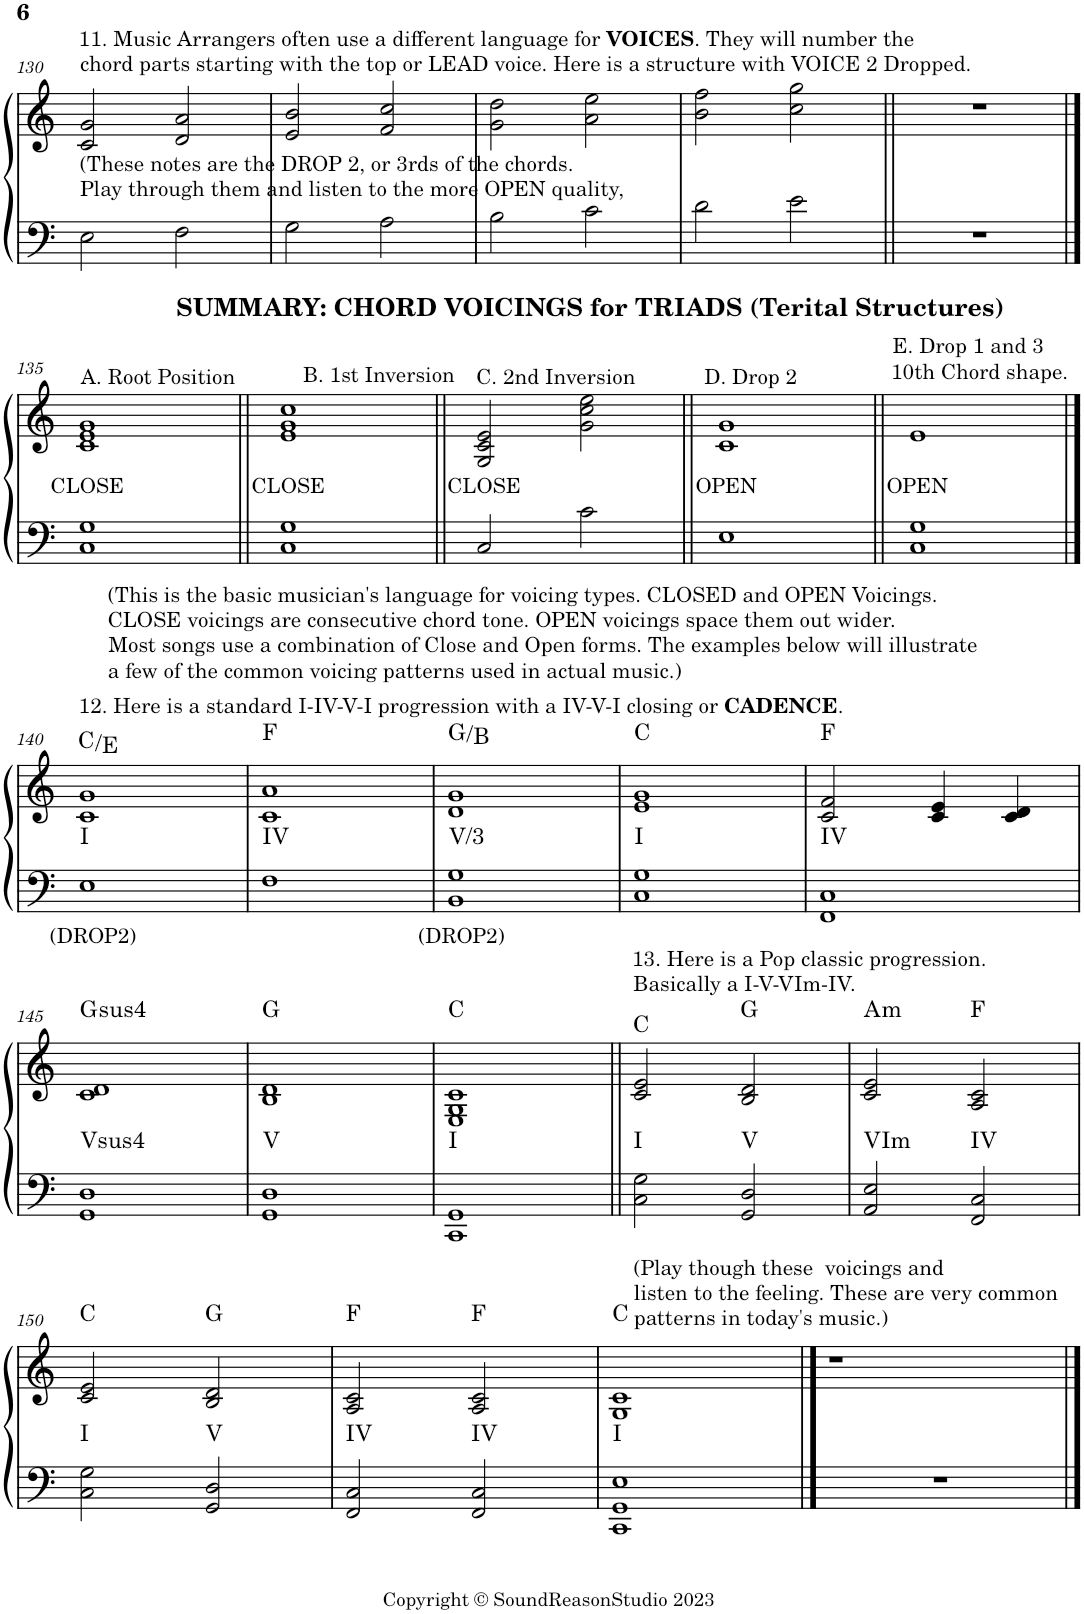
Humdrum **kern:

**kern	**text	**kern	**text	**harte
*part1	*part1	*part1	*part1	*part1
*staff2	*staff2	*staff1	*staff1	*
*I"Piano	*	*	*	*
*I'Pno.	*	*	*	*
!!LO:PB:g=z
*clefF4	*	*clefG2	*	*
*k[]	*	*k[]	*	*
*M4/4	*	*M4/4	*	*
=130	=130	=130	=130	=130
!	!	!LO:TX:a:t=11. Music Arrangers often use a different language for	!	!
!	!	!LO:TX:a:B:t=VOICES	!	!
!	!	!LO:TX:a:t=. They will number the	!	!
!	!	!LO:TX:a:t=chord parts starting with the top or LEAD voice. Here is a structure with VOICE 2 Dropped.	!	!
!LO:TX:a:t=(These notes are the DROP 2, or 3rds of the chords.	!	!	!	!
!LO:TX:a:t=Play through them and listen to the more OPEN quality,	!	!	!	!
2E\	.	2c/ 2g/	.	.
2F\	.	2d/ 2a/	.	.
=131	=131	=131	=131	=131
2G\	.	2e/ 2b/	.	.
2A\	.	2f/ 2cc/	.	.
=132	=132	=132	=132	=132
2B\	.	2g\ 2dd\	.	.
2c\	.	2a\ 2ee\	.	.
=133	=133	=133	=133	=133
2d\	.	2b\ 2ff\	.	.
2e\	.	2cc\ 2gg\	.	.
=134||	=134||	=134||	=134||	=134||
1r	.	1r	.	.
!!LO:LB:g=z
==135	==135	==135	==135	==135
!	!	!LO:TX:a:t=A. Root Position	!	!
!LO:TX:b:t=(This is the basic musician's language for voicing types. CLOSED and OPEN Voicings.	!	!	!	!
!LO:TX:b:t=CLOSE voicings are consecutive chord tone. OPEN voicings space them out wider.	!	!	!	!
!LO:TX:b:t=Most songs use a combination of Close and Open forms. The examples below will illustrate	!	!	!	!
!LO:TX:b:t=a few of the common voicing patterns used in actual music.)	!	!	!	!
!	!	!	!LO:LY:b	!
1C 1G	.	1c 1e 1g	CLOSE	.
=136||	=136||	=136||	=136||	=136||
!	!	!LO:TX:a:t=B. 1st Inversion	!	!
!	!	!	!LO:LY:b	!
1C 1G	.	1e 1g 1cc	CLOSE	.
=137||	=137||	=137||	=137||	=137||
!	!	!LO:TX:a:t=C. 2nd Inversion	!	!
!	!	!	!LO:LY:b	!
2C/	.	2G/ 2c/ 2e/	CLOSE	.
!	!	!LO:TX:a:B:t=SUMMARY&colon; CHORD VOICINGS for TRIADS (Terital Structures)	!	!
2c\	.	2g\ 2cc\ 2ee\	.	.
=138||	=138||	=138||	=138||	=138||
!	!	!LO:TX:a:t=D. Drop 2	!	!
!	!	!	!LO:LY:b	!
1E	.	1c 1g	OPEN	.
=139||	=139||	=139||	=139||	=139||
!	!	!LO:TX:a:t=E. Drop 1 and 3	!	!
!	!	!LO:TX:a:t=10th Chord shape.	!	!
!	!	!	!LO:LY:b	!
1C 1G	.	1e	OPEN	.
!!LO:LB:g=z
==140	==140	==140	==140	==140
!	!	!LO:TX:a:t=12. Here is a standard I-IV-V-I progression with a IV-V-I closing or	!	!
!	!	!LO:TX:a:B:t=CADENCE	!	!
!	!	!LO:TX:a:t=.	!	!
!	!LO:LY:b	!	!	!LO:H:n=2:kt=I
1E	(DROP2)	1c 1g	.	C:maj/3 N
=141	=141	=141	=141	=141
!	!	!	!	!LO:H:n=2:kt=IV
1F	.	1c 1a	.	F:maj N
=142	=142	=142	=142	=142
!	!LO:LY:b	!	!	!LO:H:n=2:kt=V/3
1BB 1G	(DROP2)	1d 1g	.	G:maj/3 N
=143	=143	=143	=143	=143
!	!	!	!	!LO:H:n=2:kt=I
1C 1G	.	1e 1g	.	C:maj N
=144	=144	=144	=144	=144
!	!	!	!	!LO:H:n=2:kt=IV
1FF 1C	.	2c/ 2f/	.	F:maj N
.	.	4c/ 4e/	.	.
.	.	4c/ 4d/	.	.
!!LO:LB:g=z
=145	=145	=145	=145	=145
!	!	!	!	!LO:H:n=1:kt=4
!	!	!	!	!LO:H:n=2:kt=Vsus4
1GG 1D	.	1c 1d	.	G:sus4 N
=146	=146	=146	=146	=146
!	!	!	!	!LO:H:n=2:kt=V
1GG 1D	.	1B 1d	.	G:maj N
=147	=147	=147	=147	=147
!	!	!	!	!LO:H:n=2:kt=I
1CC 1GG	.	1E 1G 1c	.	C:maj N
=148||	=148||	=148||	=148||	=148||
!	!	!LO:TX:a:t=13. Here is a Pop classic progression.	!	!
!	!	!LO:TX:a:t=Basically a I-V-VIm-IV.	!	!LO:H:n=2:kt=I
2C\ 2G\	.	2c/ 2e/	.	C:maj N
!	!	!	!	!LO:H:n=2:kt=V
2GG/ 2D/	.	2B/ 2d/	.	G:maj N
=149	=149	=149	=149	=149
!	!	!	!	!LO:H:n=1:kt=m
!	!	!	!	!LO:H:n=2:kt=VIm
2AA/ 2E/	.	2c/ 2e/	.	A:min N
!	!	!	!	!LO:H:n=2:kt=IV
2FF/ 2C/	.	2A/ 2c/	.	F:maj N
!!LO:LB:g=z
=150	=150	=150	=150	=150
!	!	!	!	!LO:H:n=2:kt=I
2C\ 2G\	.	2c/ 2e/	.	C:maj N
!	!	!	!	!LO:H:n=2:kt=V
2GG/ 2D/	.	2B/ 2d/	.	G:maj N
=151	=151	=151	=151	=151
!	!	!	!	!LO:H:n=2:kt=IV
2FF/ 2C/	.	2A/ 2c/	.	F:maj N
!	!	!	!	!LO:H:n=2:kt=IV
2FF/ 2C/	.	2A/ 2c/	.	F:maj N
=152	=152	=152	=152	=152
!	!	!	!	!LO:H:n=2:kt=I
1CC 1GG 1E	.	1G 1c	.	C:maj N
==153	==153	==153	==153	==153
!	!	!LO:TX:a:t=(Play though these  voicings and	!	!
!	!	!LO:TX:a:t=listen to the feeling. These are very common	!	!
!	!	!LO:TX:a:t=patterns in today's music.)	!	!
1r	.	1r	.	.
==	==	==	==	==
*-	*-	*-	*-	*-
